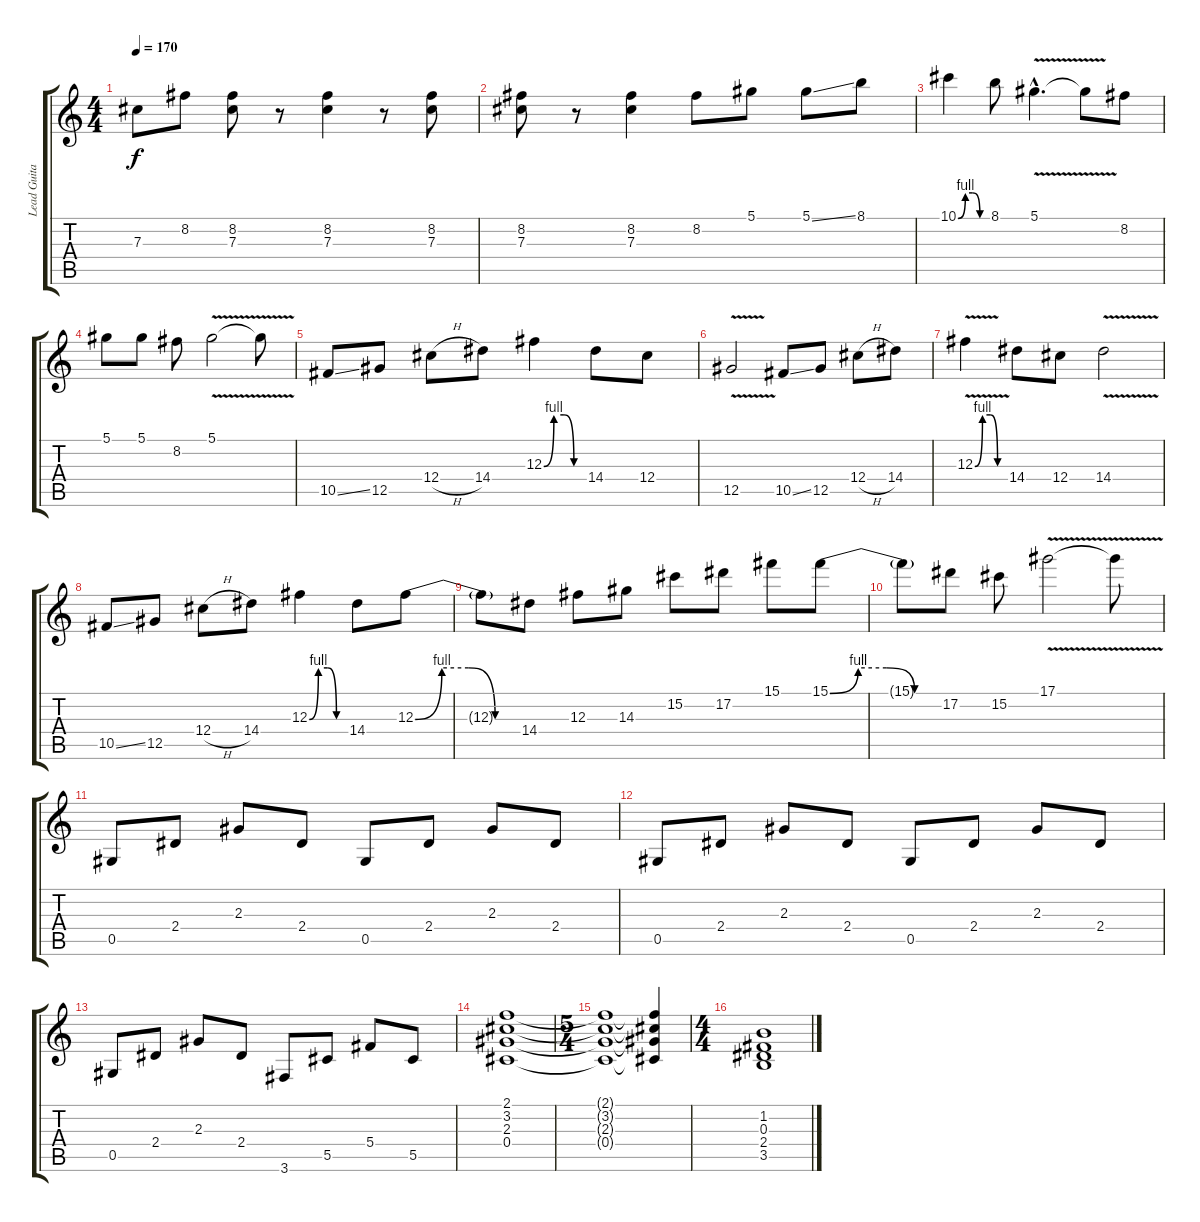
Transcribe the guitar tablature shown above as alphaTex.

\track ("Lead Guitar - Joni" "Lead Guita") {instrument overdrivenguitar}
\staff {score tabs}
\tuning (Eb4 Bb3 Gb3 Db3 Ab2 Eb2) {hide}
\ts (4 4)
\tempo 170
\clef g2
\ks c
7.3.8{dy f} 8.2.8 (8.2 7.3).8 r.8 (8.2 7.3).4 r.8 (8.2 7.3).8 |
(8.2 7.3).8 r.8 (8.2 7.3).4 8.2.8 5.1.8 5.1{ss}.8 8.1.8 |
10.1{be (custom 0 0 15 4 30 4 45 0 60 0)}.4 8.1.8 5.1{v hac}.4{d} 5.1{t}.8 8.2.8 |
5.1.8 5.1.8 8.2.8 5.1{v}.2 5.1{t}.8 |
10.5{ss}.8 12.5.8 12.4{h}.8 14.4.8 12.3{be (custom 0 0 15 4 30 4 45 0 60 0)}.4 14.4.8 12.4.8 |
12.5{v}.2 10.5{ss}.8 12.5.8 12.4{h}.8 14.4.8 |
12.3{be (custom 0 0 15 4 30 4 45 0 60 0) v}.4 14.4.8 12.4.8 14.4{v}.2 |
10.5{ss}.8 12.5.8 12.4{h}.8 14.4.8 12.3{be (custom 0 0 15 4 30 4 45 0 60 0)}.4 14.4.8 12.3{be (custom 0 0 15 4 30 4 45 0 60 0)}.8 |
12.3{t}.8 14.4.8 12.3.8 14.3.8 15.2.8 17.2.8 15.1.8 15.1{be (custom 0 0 15 4 30 4 45 0 60 0)}.8 |
15.1{t}.8 17.2.8 15.2.8 17.1{v}.2 17.1{t}.8 |
0.5.8 2.4.8 2.3.8 2.4.8 0.5.8 2.4.8 2.3.8 2.4.8 |
0.5.8 2.4.8 2.3.8 2.4.8 0.5.8 2.4.8 2.3.8 2.4.8 |
0.5.8 2.4.8 2.3.8 2.4.8 3.6.8 5.5.8 5.4.8 5.5.8 |
(2.1 3.2 2.3 0.4).1 |
\ts (5 4)
(2.1{t} 3.2{t} 2.3{t} 0.4{t}).1 (2.1{t} 3.2{t} 2.3{t} 0.4{t}).4 |
\ts (4 4)
(1.2 0.3 2.4 3.5).1
